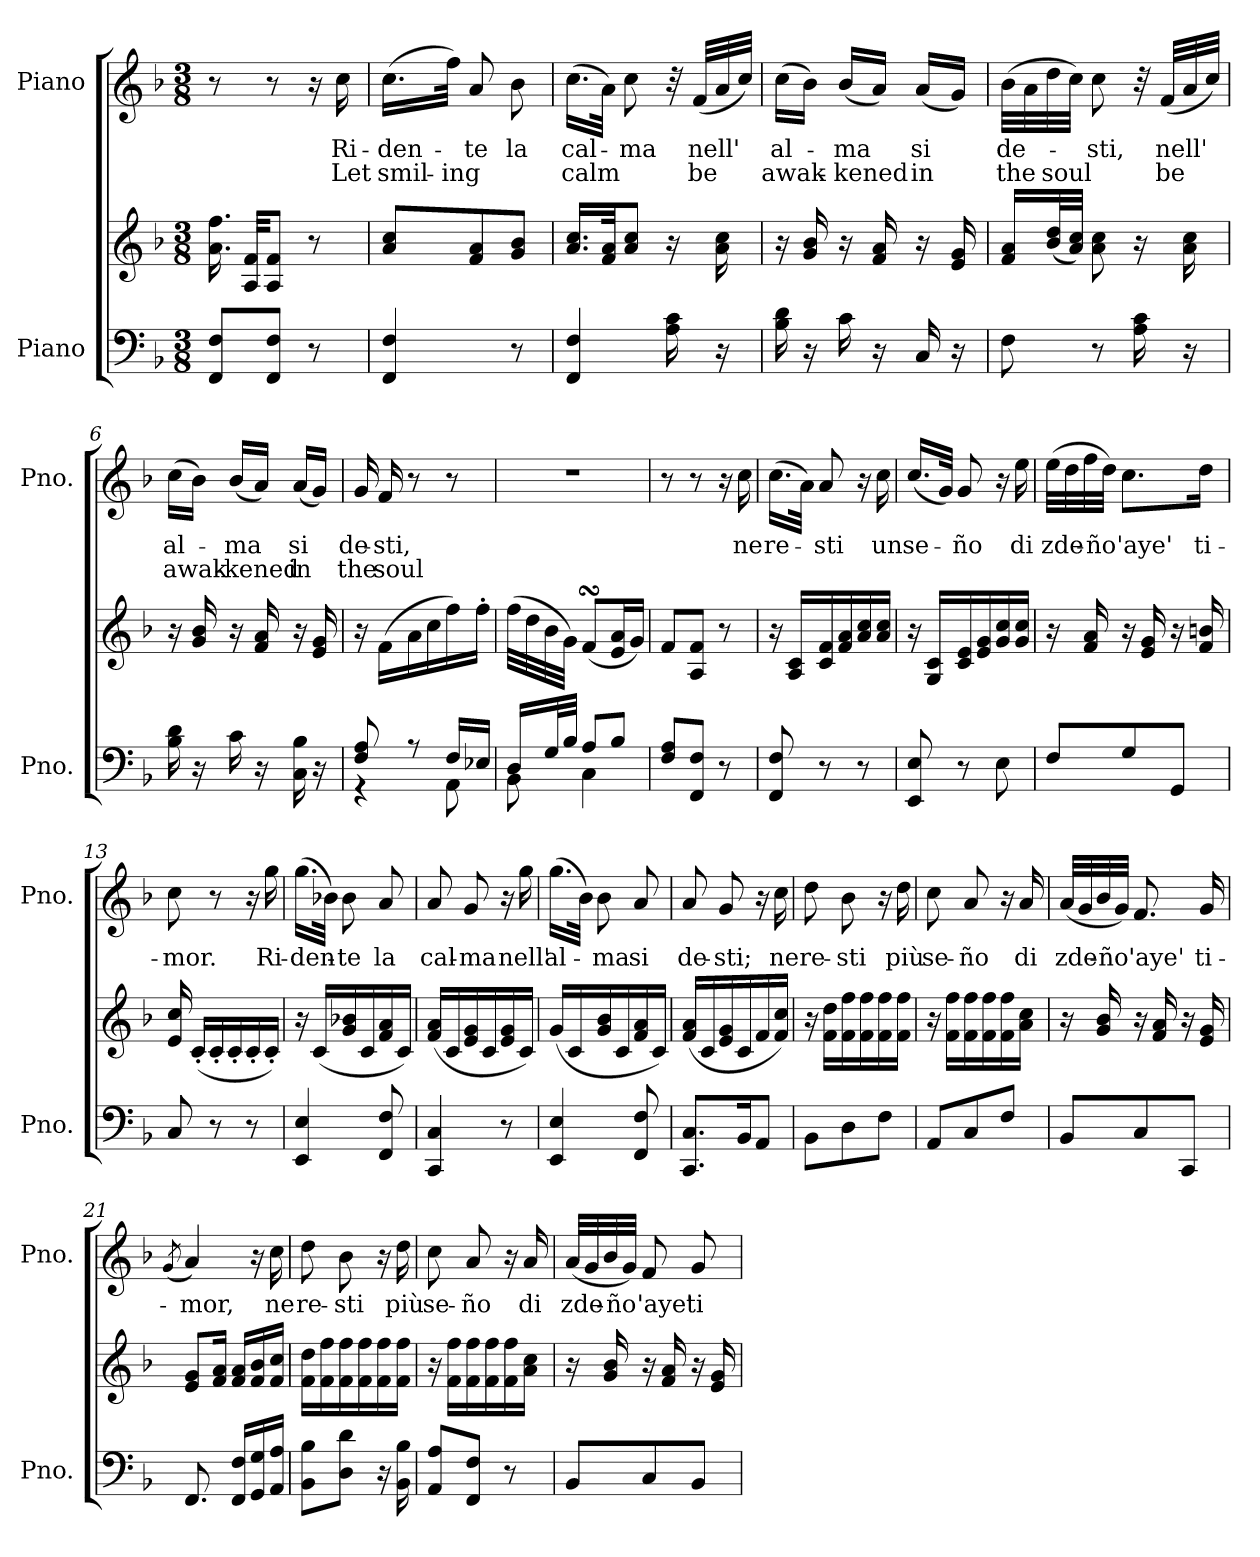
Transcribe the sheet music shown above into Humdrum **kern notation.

**kern	**kern	**kern	**text	**text
*part2	*part2	*part1	*part1	*part1
*staff3	*staff2	*staff1	*staff1	*staff1
*I"Piano	*	*I"Piano	*	*
*I'Pno.	*	*I'Pno.	*	*
*clefF4	*clefG2	*clefG2	*	*
*k[b-]	*k[b-]	*k[b-]	*	*
*M3/8	*M3/8	*M3/8	*	*
*MM30	*MM30	*MM30	*	*
=1	=1	=1	=1	=1
8FF/ 8F/L	16.a\ 16.ff\	8r	.	.
.	32A/ 32f/KKL	.	.	.
8FF/ 8F/J	8A/ 8f/J	8r	.	.
8r	8r	16r	.	.
!	!	!	!LO:LY:b	!LO:LY:b
.	.	16cc\	Ri-	Let
=2	=2	=2	=2	=2
!	!	!	!LO:LY:b	!LO:LY:b
4FF/ 4F/	8a/ 8cc/L	(>16.cc\LL	-den-	smil-
!	!	!	!	!LO:LY:b
.	.	32ff\JJk)	.	-ing
!	!	!	!LO:LY:b	!
.	8f/ 8a/	8a/	-te	.
!	!	!	!LO:LY:b	!
8r	8g/ 8b-/J	8b-\	la	.
=3	=3	=3	=3	=3
!	!	!	!LO:LY:b	!LO:LY:b
4FF/ 4F/	16.a/ 16.cc/LL	(>16.cc\LL	cal-	calm
.	32f/ 32a/JK	32a\JJk)	.	.
!	!	!	!LO:LY:b	!
.	8a/ 8cc/J	8cc\	-ma	.
16A\ 16c\	16r	32r	.	.
!	!	!	!LO:LY:b	!LO:LY:b
.	.	(<32f/LLL	nell'	be
16r	16a\ 16cc\	32a/	.	.
.	.	32cc/JJJ)	.	.
=4	=4	=4	=4	=4
!	!	!	!LO:LY:b	!LO:LY:b
16B-\ 16d\	16r	(>16cc\LL	al-	awak-
16r	16g/ 16b-/	16b-\JJ)	.	.
!	!	!	!LO:LY:b	!LO:LY:b
16c\	16r	(<16b-/LL	-ma	-kened
16r	16f/ 16a/	16a/JJ)	.	.
!	!	!	!LO:LY:b	!LO:LY:b
16C/	16r	(<16a/LL	si	in
16r	16e/ 16g/	16g/JJ)	.	.
=5	=5	=5	=5	=5
!	!	!	!LO:LY:b	!LO:LY:b
8F\	16f/ 16a/LL	(>32b-\LLL	de-	the
.	.	32a\	.	.
!	!	!	!	!LO:LY:b
.	(<32b-/ 32dd/L	32dd\	.	soul
.	32a/ 32cc/JJJ)	32cc\JJJ)	.	.
!	!	!	!LO:LY:b	!
8r	8a\ 8cc\	8cc\	-sti,	.
16A\ 16c\	16r	32r	.	.
!	!	!	!LO:LY:b	!LO:LY:b
.	.	(<32f/LLL	nell'	be
16r	16a\ 16cc\	32a/	.	.
.	.	32cc/JJJ)	.	.
=6	=6	=6	=6	=6
!	!	!	!LO:LY:b	!LO:LY:b
16B-\ 16d\	16r	(>16cc\LL	al-	awak-
16r	16g/ 16b-/	16b-\JJ)	.	.
!	!	!	!LO:LY:b	!LO:LY:b
16c\	16r	(<16b-/LL	-ma	-kened
16r	16f/ 16a/	16a/JJ)	.	.
!	!	!	!LO:LY:b	!LO:LY:b
16C\ 16B-\	16r	(<16a/LL	si	in
16r	16e/ 16g/	16g/JJ)	.	.
!!LO:LB:g=z
=7	=7	=7	=7	=7
*^	*	*	*	*
!	!	!	!	!LO:LY:b	!LO:LY:b
8F/ 8A/	4r	16r	16g/	de-	the
!	!	!	!	!LO:LY:b	!LO:LY:b
.	.	(>16f\LL	16f/	-sti,	soul
8r	.	16a\	8r	.	.
.	.	16cc\	.	.	.
16F/LL	8AA\	16ff\)	8r	.	.
16E-X/JJ	.	16ff'\JJ	.	.	.
=8	=8	=8	=8	=8	=8
16D/LL	8BB-\	(>32ff\LLL	4.r	.	.
.	.	32dd\	.	.	.
32G/L	.	32b-\	.	.	.
32B-/JJJ	.	32g\JJJ)	.	.	.
8A/L	4C\	(<8fsSSs/L	.	.	.
8B-/J	.	16e/ 16a/L	.	.	.
.	.	16g/JJ)	.	.	.
*v	*v	*	*	*	*
=9	=9	=9	=9	=9
8F/ 8A/L	8f/L	8r	.	.
8FF/ 8F/J	8A/ 8f/J	8r	.	.
8r	8r	16r	.	.
!	!	!	!LO:LY:b	!
.	.	16cc\	ne	.
=10	=10	=10	=10	=10
!	!	!	!LO:LY:b	!
8FF/ 8F/	16r	(>16.cc\LL	re-	.
.	16A/ 16c/LL	.	.	.
.	.	32a\JJk)	.	.
!	!	!	!LO:LY:b	!
8r	16c/ 16f/	8a/	-sti	.
.	16f/ 16a/	.	.	.
8r	16a/ 16cc/	16r	.	.
!	!	!	!LO:LY:b	!
.	16a/ 16cc/JJ	16cc\	un	.
=11	=11	=11	=11	=11
!	!	!	!LO:LY:b	!
8EE/ 8E/	16r	(<16.cc/LL	se-	.
.	16G/ 16c/LL	.	.	.
.	.	32g/JJk)	.	.
!	!	!	!LO:LY:b	!
8r	16c/ 16e/	8g/	-ño	.
.	16e/ 16g/	.	.	.
8E\	16g/ 16cc/	16r	.	.
!	!	!	!LO:LY:b	!
.	16g/ 16cc/JJ	16ee\	di	.
=12	=12	=12	=12	=12
!	!	!	!LO:LY:b	!
8F/L	16r	(>32ee\LLL	zde-	.
.	.	32dd\	.	.
.	16f/ 16a/	32ff\	.	.
!	!	!	!LO:LY:b	!
.	.	32dd\JJJ)	-ño	.
!	!	!	!LO:LY:b	!
8G/	16r	8.cc\L	'aye'	.
.	16e/ 16g/	.	.	.
8GG/J	16r	.	.	.
!	!	!	!LO:LY:b	!
.	16f/ 16bn/	16dd\Jk	ti-	.
=13	=13	=13	=13	=13
!	!	!	!LO:LY:b	!
8C/	16e/ 16cc/	8cc\	-mor.	.
.	(<16c'/LL	.	.	.
8r	16c'/	8r	.	.
.	16c'/	.	.	.
8r	16c'/	16r	.	.
!	!	!	!LO:LY:b	!
.	16c'/JJ)	16gg\	Ri-	.
!!LO:LB:g=z
=14	=14	=14	=14	=14
!	!	!	!LO:LY:b	!
4EE/ 4E/	16r	(>16.gg\LL	-den-	.
.	(<16c/LL	.	.	.
.	.	32b-X\JJk)	.	.
!	!	!	!LO:LY:b	!
.	16g/ 16b-X/	8b-\	-te	.
.	16c/	.	.	.
!	!	!	!LO:LY:b	!
8FF/ 8F/	16f/ 16a/	8a/	la	.
.	16c/JJ)	.	.	.
=15	=15	=15	=15	=15
!	!	!	!LO:LY:b	!
4CC/ 4C/	(<16f/ 16a/LL	8a/	cal-	.
.	16c/	.	.	.
!	!	!	!LO:LY:b	!
.	16e/ 16g/	8g/	-ma	.
.	16c/	.	.	.
8r	16e/ 16g/	16r	.	.
!	!	!	!LO:LY:b	!
.	16c/JJ)	16gg\	nell'	.
=16	=16	=16	=16	=16
!	!	!	!LO:LY:b	!
4EE/ 4E/	(<16g/LL	(>16.gg\LL	al-	.
.	16c/	.	.	.
.	.	32b-\JJk)	.	.
!	!	!	!LO:LY:b	!
.	16g/ 16b-/	8b-\	-ma	.
.	16c/	.	.	.
!	!	!	!LO:LY:b	!
8FF/ 8F/	16f/ 16a/	8a/	si	.
.	16c/JJ)	.	.	.
=17	=17	=17	=17	=17
!	!	!	!LO:LY:b	!
8.CC/ 8.C/L	(<16f/ 16a/LL	8a/	de-	.
.	16c/	.	.	.
!	!	!	!LO:LY:b	!
.	16e/ 16g/	8g/	-sti;	.
16BB-/K	16c/	.	.	.
8AA/J	16f/	16r	.	.
!	!	!	!LO:LY:b	!
.	16f/ 16cc/JJ)	16cc\	ne	.
=18	=18	=18	=18	=18
!	!	!	!LO:LY:b	!
8BB-\L	16r	8dd\	re-	.
.	16f\ 16dd\LL	.	.	.
!	!	!	!LO:LY:b	!
8D\	16f\ 16ff\	8b-\	-sti	.
.	16f\ 16ff\	.	.	.
8F\J	16f\ 16ff\	16r	.	.
!	!	!	!LO:LY:b	!
.	16f\ 16ff\JJ	16dd\	più	.
=19	=19	=19	=19	=19
!	!	!	!LO:LY:b	!
8AA/L	16r	8cc\	se-	.
.	16f\ 16ff\LL	.	.	.
!	!	!	!LO:LY:b	!
8C/	16f\ 16ff\	8a/	-ño	.
.	16f\ 16ff\	.	.	.
8F/J	16f\ 16ff\	16r	.	.
!	!	!	!LO:LY:b	!
.	16a\ 16cc\JJ	16a/	di	.
=20	=20	=20	=20	=20
!	!	!	!LO:LY:b	!
8BB-/L	16r	(<32a/LLL	zde-	.
.	.	32g/	.	.
.	16g/ 16b-/	32b-/	.	.
!	!	!	!LO:LY:b	!
.	.	32g/JJJ)	-ño	.
!	!	!	!LO:LY:b	!
8C/	16r	8.f/	'aye'	.
.	16f/ 16a/	.	.	.
8CC/J	16r	.	.	.
!	!	!	!LO:LY:b	!
.	16e/ 16g/	16g/	ti-	.
!!LO:LB:g=z
=21	=21	=21	=21	=21
.	.	(<8qg/	.	.
!	!	!	!LO:LY:b	!
8.FF/	8e/ 8g/L	4a/)	-mor,	.
.	16f/ 16a/Jk	.	.	.
16FF/ 16F/LL	16f/ 16a/LL	.	.	.
16GG/ 16G/	16f/ 16b-/	16r	.	.
!	!	!	!LO:LY:b	!
16AA/ 16A/JJ	16f/ 16cc/JJ	16cc\	ne	.
=22	=22	=22	=22	=22
!	!	!	!LO:LY:b	!
8BB-\ 8B-\L	16f\ 16dd\LL	8dd\	re-	.
.	16f\ 16ff\	.	.	.
!	!	!	!LO:LY:b	!
8D\ 8d\J	16f\ 16ff\	8b-\	-sti	.
.	16f\ 16ff\	.	.	.
16r	16f\ 16ff\	16r	.	.
!	!	!	!LO:LY:b	!
16BB-\ 16B-\	16f\ 16ff\JJ	16dd\	più	.
=23	=23	=23	=23	=23
!	!	!	!LO:LY:b	!
8AA/ 8A/L	16r	8cc\	se-	.
.	16f\ 16ff\LL	.	.	.
!	!	!	!LO:LY:b	!
8FF/ 8F/J	16f\ 16ff\	8a/	-ño	.
.	16f\ 16ff\	.	.	.
8r	16f\ 16ff\	16r	.	.
!	!	!	!LO:LY:b	!
.	16a\ 16cc\JJ	16a/	di	.
=24	=24	=24	=24	=24
!	!	!	!LO:LY:b	!
8BB-/L	16r	(<32a/LLL	zde-	.
.	.	32g/	.	.
.	16g/ 16b-/	32b-/	.	.
!	!	!	!LO:LY:b	!
.	.	32g/JJJ)	-ño	.
!	!	!	!LO:LY:b	!
8C/	16r	8f/	'aye'	.
.	16f/ 16a/	.	.	.
!	!	!	!LO:LY:b	!
8BB-/J	16r	8g/	ti-	.
.	16e/ 16g/	.	.	.
=	=	=	=	=
*-	*-	*-	*-	*-
